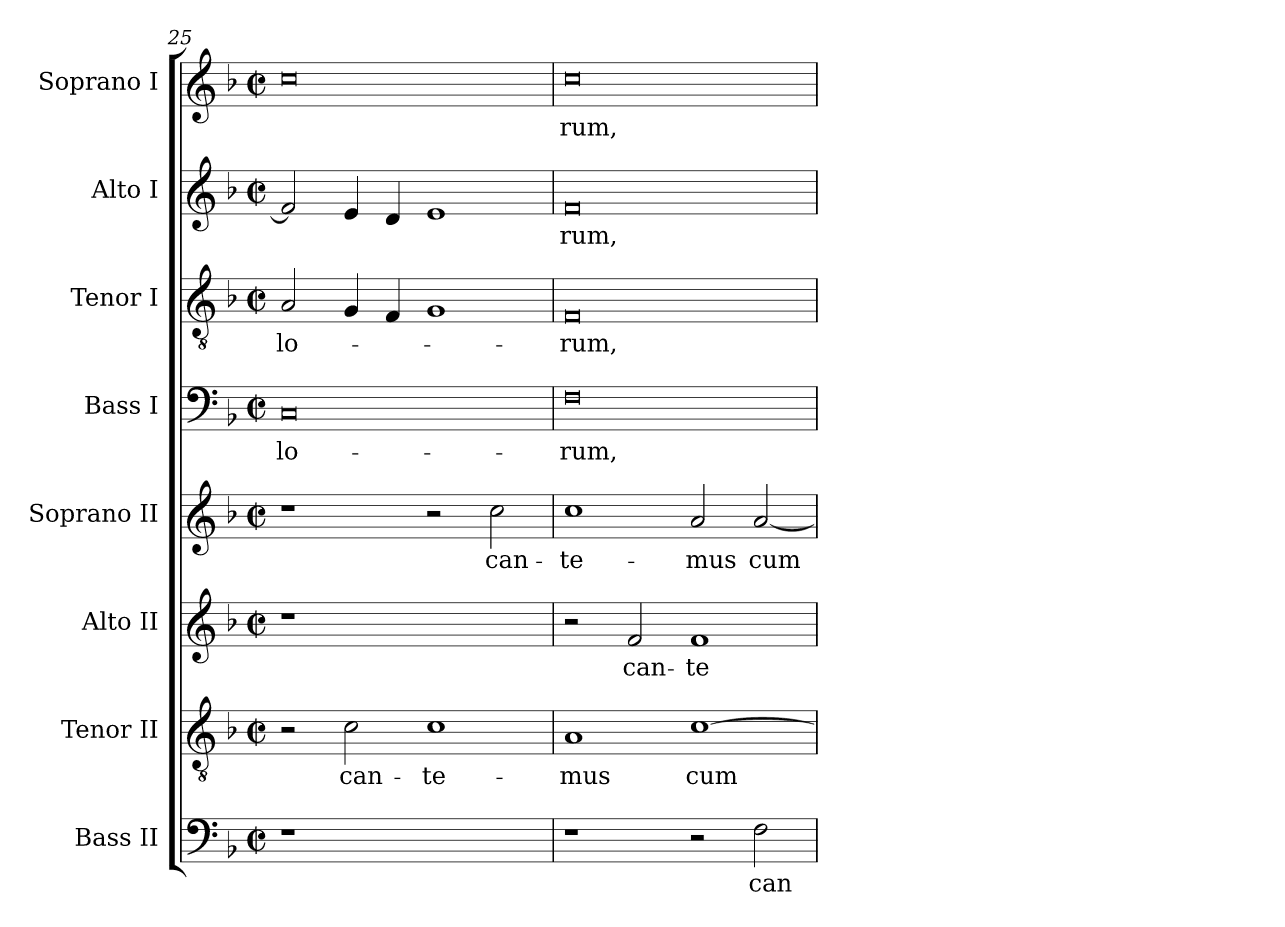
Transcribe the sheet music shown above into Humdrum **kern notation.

**kern	**text	**kern	**text	**kern	**text	**kern	**text	**kern	**text	**kern	**text	**kern	**text	**kern	**text
*part8	*part8	*part7	*part7	*part6	*part6	*part5	*part5	*part4	*part4	*part3	*part3	*part2	*part2	*part1	*part1
*staff8	*staff8	*staff7	*staff7	*staff6	*staff6	*staff5	*staff5	*staff4	*staff4	*staff3	*staff3	*staff2	*staff2	*staff1	*staff1
*I"Bass II	*	*I"Tenor II	*	*I"Alto II	*	*I"Soprano II	*	*I"Bass I	*	*I"Tenor I	*	*I"Alto I	*	*I"Soprano I	*
*I'B. II	*	*I'T. II	*	*I'A. II	*	*	*	*I'B. I	*	*I'T. I	*	*I'A. I	*	*	*
*clefF4	*	*clefGv2	*	*clefG2	*	*clefG2	*	*clefF4	*	*clefGv2	*	*clefG2	*	*clefG2	*
*	*	*ITrd7c12	*	*	*	*	*	*	*	*ITrd7c12	*	*	*	*	*
*k[b-]	*	*k[b-]	*	*k[b-]	*	*k[b-]	*	*k[b-]	*	*k[b-]	*	*k[b-]	*	*k[b-]	*
*F:	*	*F:	*	*F:	*	*F:	*	*F:	*	*F:	*	*F:	*	*F:	*
*M2/2	*	*M2/2	*	*M2/2	*	*M2/2	*	*M2/2	*	*M2/2	*	*M2/2	*	*M2/2	*
*met(c|)	*	*met(c|)	*	*met(c|)	*	*met(c|)	*	*met(c|)	*	*met(c|)	*	*met(c|)	*	*met(c|)	*
=25	=25	=25	=25	=25	=25	=25	=25	=25	=25	=25	=25	=25	=25	=25	=25
!LO:N:vis=1	!	!	!	!LO:N:vis=1	!	!	!	!	!	!	!	!	!	!	!
!	!	!	!	!	!	!	!	!	!LO:LY:b:color=#000000	!	!	!	!	!	!
!	!	!	!	!	!	!	!	!	!	!	!LO:LY:b:color=#000000	!	!	!	!
1r	.	2r	.	1r	.	1r	.	0Ci	-lo-	2AAi/	-lo-	2fi/]	.	0cci	.
!	!	!	!LO:LY:b:color=#000000	!	!	!	!	!	!	!	!	!	!	!	!
.	.	2Ci\	can-	.	.	.	.	.	.	4GGi/	.	4ei/	.	.	.
.	.	.	.	.	.	.	.	.	.	4FFi/	.	4di/	.	.	.
!	!	!	!LO:LY:b:color=#000000	!	!	!	!	!	!	!	!	!	!	!	!
1ryy	.	1Ci	-te-	1ryy	.	2r	.	.	.	1GGi	.	1ei	.	.	.
!	!	!	!	!	!	!	!LO:LY:b:color=#000000	!	!	!	!	!	!	!	!
.	.	.	.	.	.	2cci\	can-	.	.	.	.	.	.	.	.
=26	=26	=26	=26	=26	=26	=26	=26	=26	=26	=26	=26	=26	=26	=26	=26
!	!	!	!LO:LY:b:color=#000000	!	!	!	!	!	!	!	!	!	!	!	!
!	!	!	!	!	!	!	!LO:LY:b:color=#000000	!	!	!	!	!	!	!	!
!	!	!	!	!	!	!	!	!	!LO:LY:b:color=#000000	!	!	!	!	!	!
!	!	!	!	!	!	!	!	!	!	!	!LO:LY:b:color=#000000	!	!	!	!
!	!	!	!	!	!	!	!	!	!	!	!	!	!LO:LY:b:color=#000000	!	!
!	!	!	!	!	!	!	!	!	!	!	!	!	!	!	!LO:LY:b:color=#000000
1r	.	1AAi	-mus	2r	.	1cci	-te-	0Fi	-rum,	0FFi	-rum,	0fi	-rum,	0cci	-rum,
!	!	!	!	!	!LO:LY:b:color=#000000	!	!	!	!	!	!	!	!	!	!
.	.	.	.	2fi/	can-	.	.	.	.	.	.	.	.	.	.
!	!	!	!LO:LY:b:color=#000000	!	!	!	!	!	!	!	!	!	!	!	!
!	!	!	!	!	!LO:LY:b:color=#000000	!	!	!	!	!	!	!	!	!	!
!	!	!	!	!	!	!	!LO:LY:b:color=#000000	!	!	!	!	!	!	!	!
2r	.	[>1Ci	cum	1fi	-te-	2ai/	-mus	.	.	.	.	.	.	.	.
!	!LO:LY:b:color=#000000	!	!	!	!	!	!	!	!	!	!	!	!	!	!
!	!	!	!	!	!	!	!LO:LY:b:color=#000000	!	!	!	!	!	!	!	!
2Fi\	can-	.	.	.	.	[<2ai/	cum	.	.	.	.	.	.	.	.
=	=	=	=	=	=	=	=	=	=	=	=	=	=	=	=
*-	*-	*-	*-	*-	*-	*-	*-	*-	*-	*-	*-	*-	*-	*-	*-
